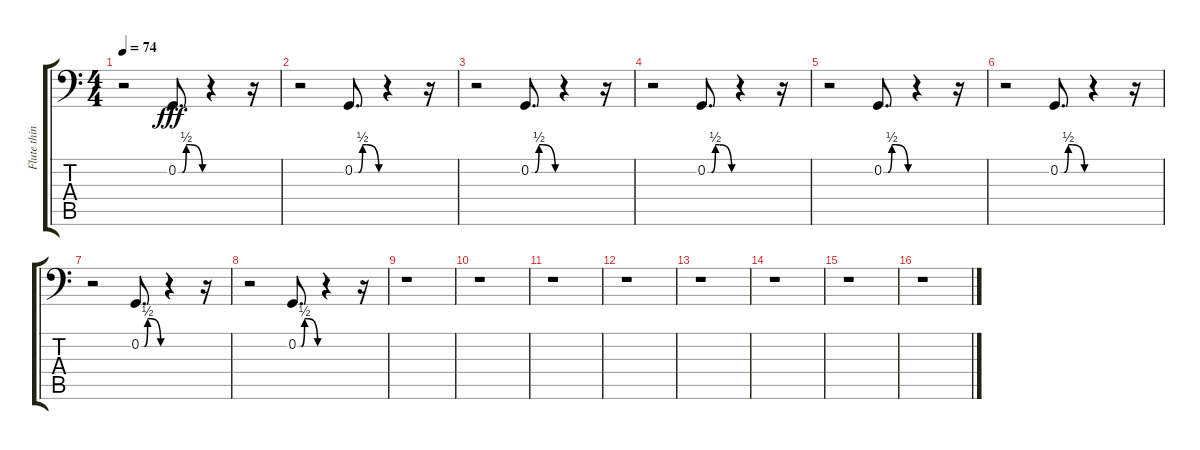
\track ("Flute thing" "Flute thin") {instrument panflute}
\staff {score tabs}
\tuning (C3 G2 D2 A1 E1 B0) {hide}
\ts (4 4)
\tempo 74
\clef f4
\ks c
r.2{dy fff} 0.2{be (custom 0 0 10 0 20 2 30 2 60 0)}.8{d} r.4 r.16 |
r.2 0.2{be (custom 0 0 10 0 20 2 30 2 60 0)}.8{d} r.4 r.16 |
r.2 0.2{be (custom 0 0 10 0 20 2 30 2 60 0)}.8{d} r.4 r.16 |
r.2 0.2{be (custom 0 0 10 0 20 2 30 2 60 0)}.8{d} r.4 r.16 |
r.2 0.2{be (custom 0 0 10 0 20 2 30 2 60 0)}.8{d} r.4 r.16 |
r.2 0.2{be (custom 0 0 10 0 20 2 30 2 60 0)}.8{d} r.4 r.16 |
r.2 0.2{be (custom 0 0 10 0 20 2 30 2 60 0)}.8{d} r.4 r.16 |
r.2 0.2{be (custom 0 0 10 0 20 2 30 2 60 0)}.8{d} r.4 r.16 |
r.1 |
r.1 |
r.1 |
r.1 |
r.1 |
r.1 |
r.1 |
r.1
